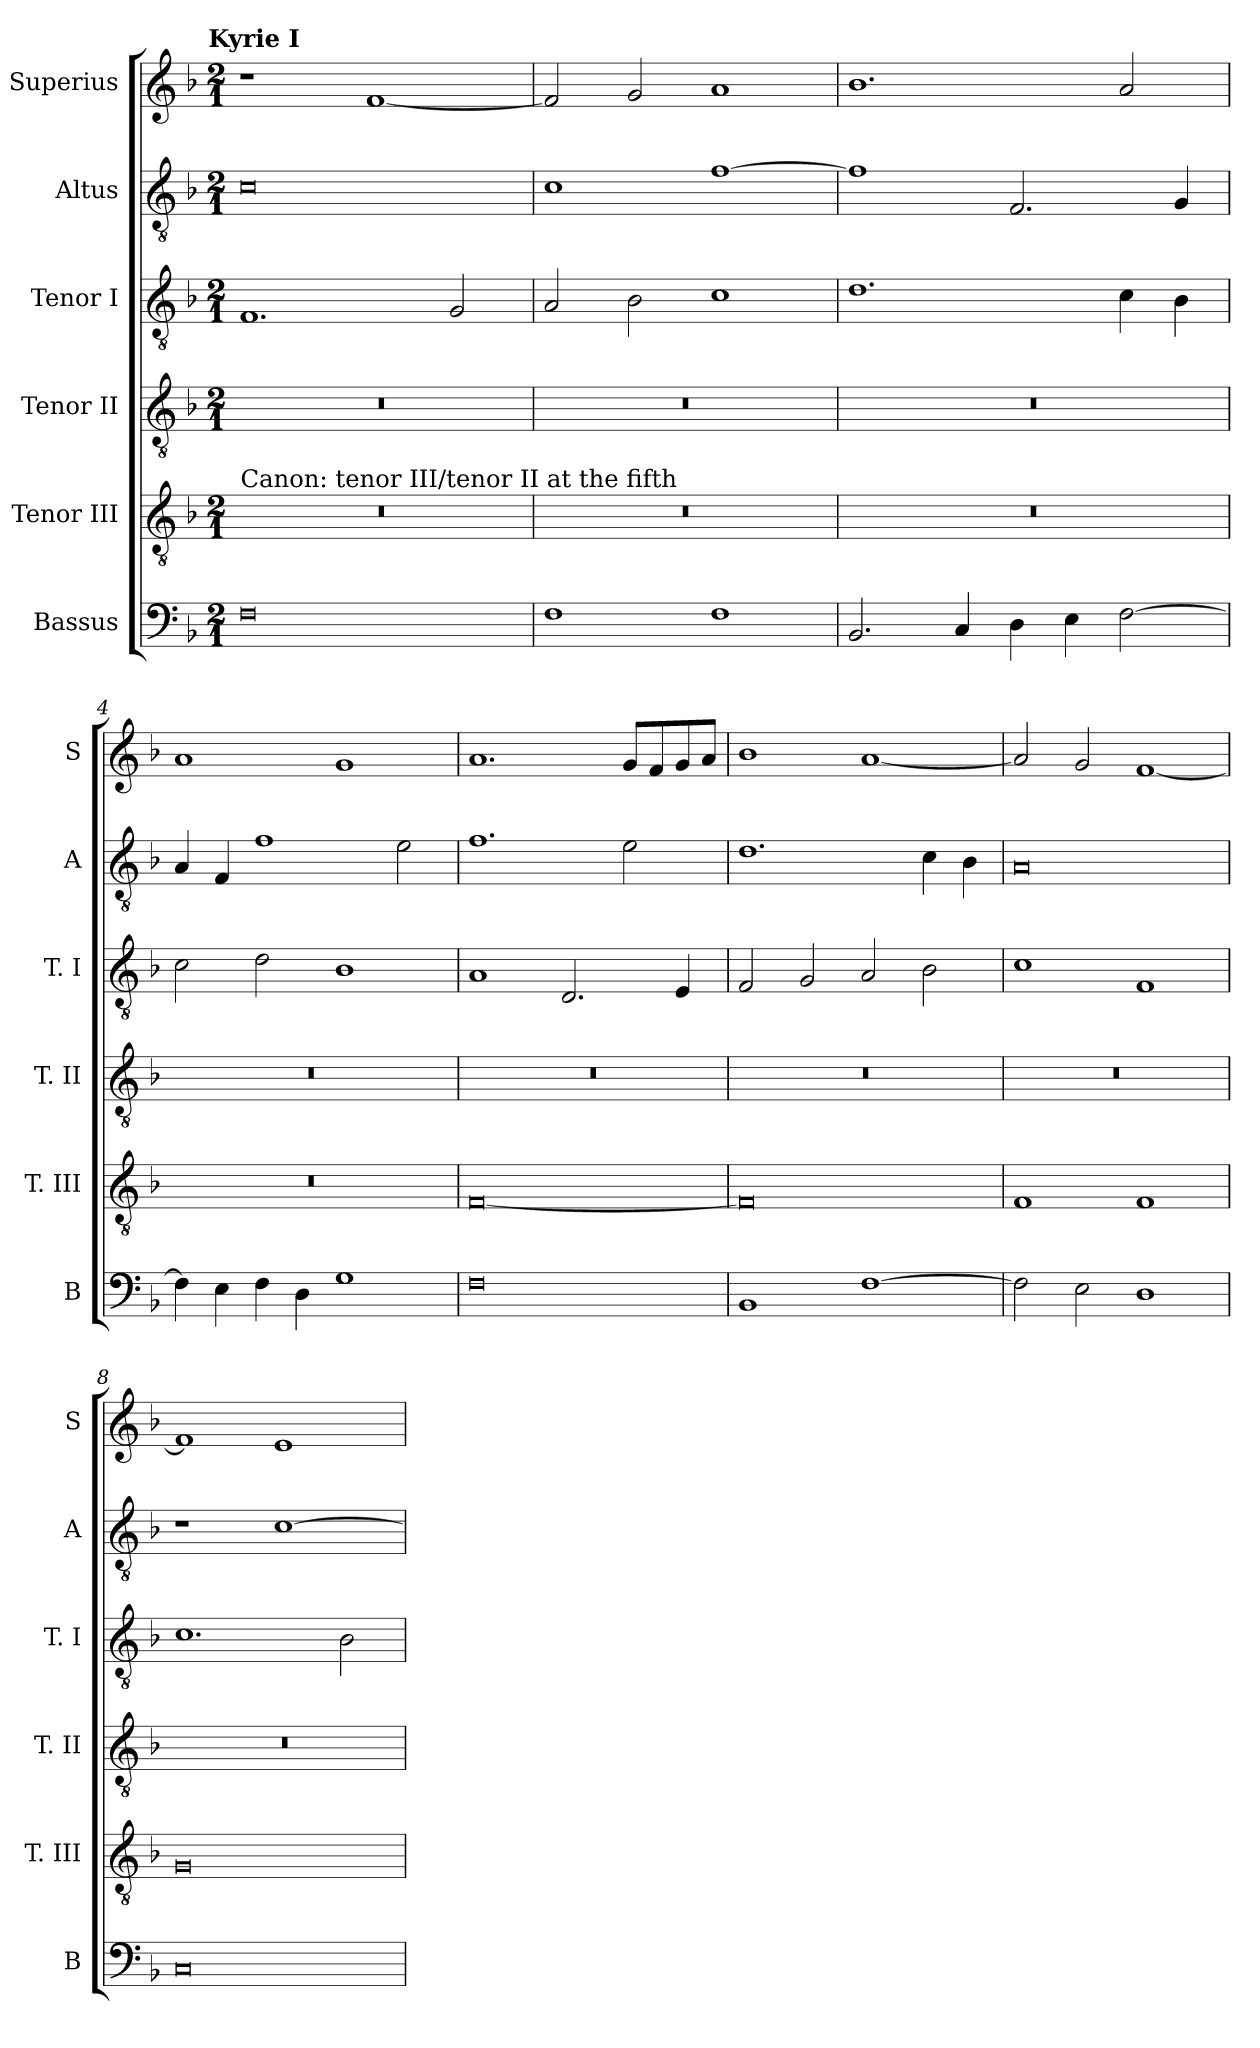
**kern	**kern	**kern	**kern	**kern	**kern
*part6	*part5	*part4	*part3	*part2	*part1
*staff6	*staff5	*staff4	*staff3	*staff2	*staff1
*I"Bassus	*I"Tenor III	*I"Tenor II	*I"Tenor I	*I"Altus	*I"Superius
*I'B	*I'T. III	*I'T. II	*I'T. I	*I'A	*I'S
*clefF4	*clefGv2	*clefGv2	*clefGv2	*clefGv2	*clefG2
*k[b-]	*k[b-]	*k[b-]	*k[b-]	*k[b-]	*k[b-]
*F:	*F:	*F:	*F:	*F:	*F:
!!LO:TX:omd:t=Kyrie I
*M2/1	*M2/1	*M2/1	*M2/1	*M2/1	*M2/1
=1	=1	=1	=1	=1	=1
!	!LO:TX:a:t=Canon&colon; tenor III/tenor II at the fifth	!	!	!	!
0F	0r	0r	1.F	0c	1r
.	.	.	.	.	[1f
.	.	.	2G	.	.
=2	=2	=2	=2	=2	=2
1F	0r	0r	2A	1c	2f]
.	.	.	2B-	.	2g
1F	.	.	1c	[1f	1a
=3	=3	=3	=3	=3	=3
2.BB-	0r	0r	1.d	1f]	1.b-
4C	.	.	.	.	.
4D	.	.	.	2.F	.
4E	.	.	.	.	.
[2F	.	.	4c	.	2a
.	.	.	4B-	4G	.
=4	=4	=4	=4	=4	=4
4F]	0r	0r	2c	4A	1a
4E	.	.	.	4F	.
4F	.	.	2d	1f	.
4D	.	.	.	.	.
1G	.	.	1B-	.	1g
.	.	.	.	2e	.
=5	=5	=5	=5	=5	=5
0F	[0F	0r	1A	1.f	1.a
.	.	.	2.D	.	.
.	.	.	.	2e	8gL
.	.	.	.	.	8f
.	.	.	4E	.	8g
.	.	.	.	.	8aJ
=6	=6	=6	=6	=6	=6
1BB-	0F]	0r	2F	1.d	1b-
.	.	.	2G	.	.
[1F	.	.	2A	.	[1a
.	.	.	2B-	4c	.
.	.	.	.	4B-	.
=7	=7	=7	=7	=7	=7
2F]	1F	0r	1c	0A	2a]
2E	.	.	.	.	2g
1D	1F	.	1F	.	[1f
=8	=8	=8	=8	=8	=8
0C	0G	0r	1.c	1r	1f]
.	.	.	.	[1c	1e
.	.	.	2B-	.	.
=	=	=	=	=	=
*-	*-	*-	*-	*-	*-
